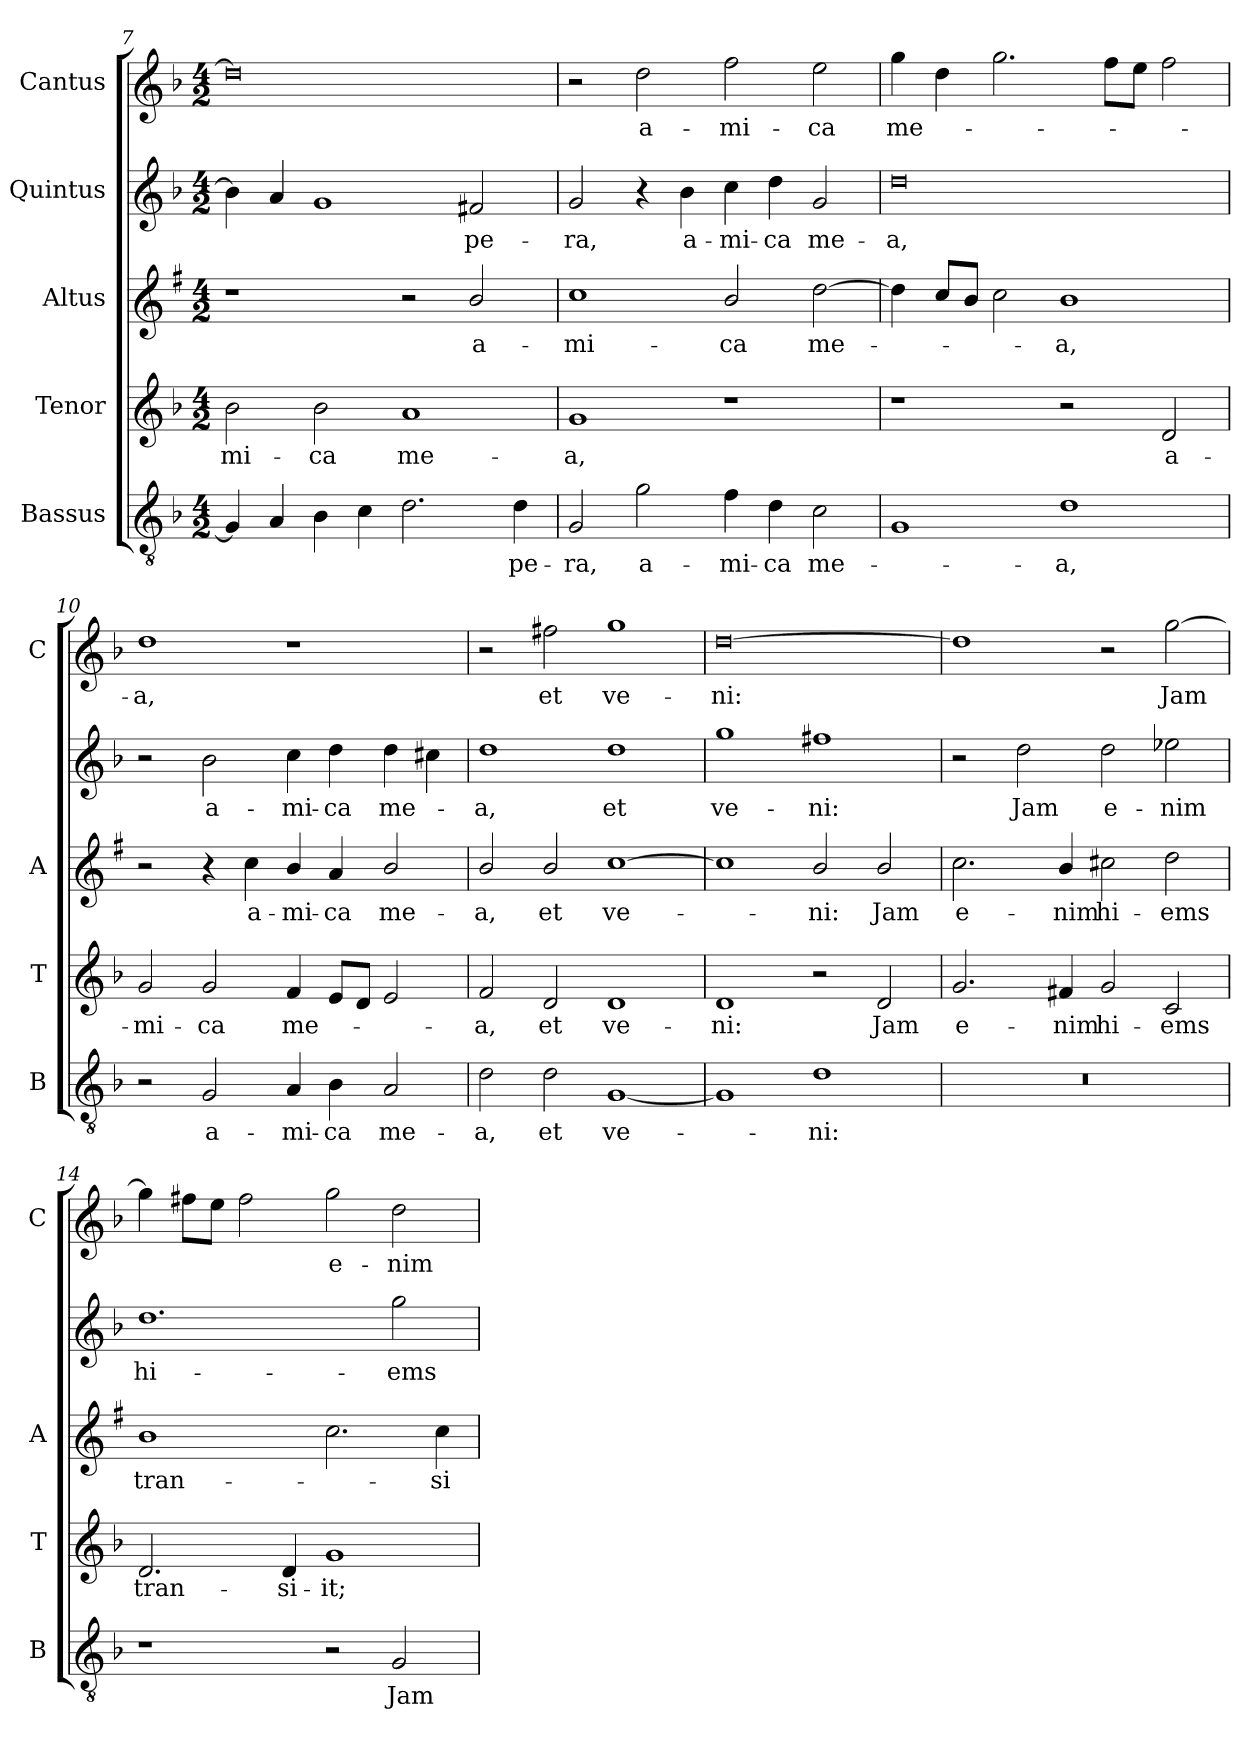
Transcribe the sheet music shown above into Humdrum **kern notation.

**kern	**text	**kern	**text	**kern	**text	**kern	**text	**kern	**text
*part5	*part5	*part4	*part4	*part3	*part3	*part2	*part2	*part1	*part1
*staff5	*staff5	*staff4	*staff4	*staff3	*staff3	*staff2	*staff2	*staff1	*staff1
*I"Bassus	*	*I"Tenor	*	*I"Altus	*	*I"Quintus	*	*I"Cantus	*
*I'B	*	*I'T	*	*I'A	*	*	*	*I'C	*
*clefGv2	*	*clefG2	*	*clefG2	*	*clefG2	*	*clefG2	*
*	*	*	*	*ITrd1c2	*	*	*	*	*
*k[b-]	*	*k[b-]	*	*k[b-]	*	*k[b-]	*	*k[b-]	*
*F:	*	*F:	*	*F:	*	*F:	*	*F:	*
*M4/2	*	*M4/2	*	*M4/2	*	*M4/2	*	*M4/2	*
=7	=7	=7	=7	=7	=7	=7	=7	=7	=7
!	!	!	!LO:LY:b	!	!	!	!	!	!
4G/]	.	2b-\	-mi-	1r	.	4b-\]	.	0dd]	.
4A/	.	.	.	.	.	4a/	.	.	.
!	!	!	!LO:LY:b	!	!	!	!	!	!
4B-\	.	2b-\	-ca	.	.	1g	.	.	.
4c\	.	.	.	.	.	.	.	.	.
!	!	!	!LO:LY:b	!	!	!	!	!	!
2.d\	.	1a	me-	2r	.	.	.	.	.
!	!	!	!	!	!LO:LY:b	!	!LO:LY:b	!	!
.	.	.	.	2a/	a-	2f#X/	-pe-	.	.
!	!LO:LY:b	!	!	!	!	!	!	!	!
4d\	-pe-	.	.	.	.	.	.	.	.
!!LO:LB:g=z
=8	=8	=8	=8	=8	=8	=8	=8	=8	=8
!	!LO:LY:b	!	!LO:LY:b	!	!LO:LY:b	!	!LO:LY:b	!	!
2G/	-ra,	1g	-a,	1b-	-mi-	2g/	-ra,	2r	.
!	!LO:LY:b	!	!	!	!	!	!	!	!LO:LY:b
2g\	a-	.	.	.	.	4r	.	2dd\	a-
!	!	!	!	!	!	!	!LO:LY:b	!	!
.	.	.	.	.	.	4b-\	a-	.	.
!	!LO:LY:b	!	!	!	!LO:LY:b	!	!LO:LY:b	!	!LO:LY:b
4f\	-mi-	1r	.	2a/	-ca	4cc\	-mi-	2ff\	-mi-
!	!LO:LY:b	!	!	!	!	!	!LO:LY:b	!	!
4d\	-ca	.	.	.	.	4dd\	-ca	.	.
!	!LO:LY:b	!	!	!	!LO:LY:b	!	!LO:LY:b	!	!LO:LY:b
2c\	me-	.	.	[2cc\	me-	2g/	me-	2ee\	-ca
=9	=9	=9	=9	=9	=9	=9	=9	=9	=9
!	!	!	!	!	!	!	!LO:LY:b	!	!LO:LY:b
1G	.	1r	.	4cc\]	.	0dd	-a,	4gg\	me-
.	.	.	.	8b-/L	.	.	.	4dd\	.
.	.	.	.	8a/J	.	.	.	.	.
.	.	.	.	2b-\	.	.	.	2.gg\	.
!	!LO:LY:b	!	!	!	!LO:LY:b	!	!	!	!
1d	-a,	2r	.	1a	-a,	.	.	.	.
.	.	.	.	.	.	.	.	8ff\L	.
.	.	.	.	.	.	.	.	8ee\J	.
!	!	!	!LO:LY:b	!	!	!	!	!	!
.	.	2d/	a-	.	.	.	.	2ff\	.
=10	=10	=10	=10	=10	=10	=10	=10	=10	=10
!	!	!	!LO:LY:b	!	!	!	!	!	!LO:LY:b
2r	.	2g/	-mi-	2r	.	2r	.	1dd	-a,
!	!LO:LY:b	!	!LO:LY:b	!	!	!	!LO:LY:b	!	!
2G/	a-	2g/	-ca	4r	.	2b-\	a-	.	.
!	!	!	!	!	!LO:LY:b	!	!	!	!
.	.	.	.	4b-\	a-	.	.	.	.
!	!LO:LY:b	!	!LO:LY:b	!	!LO:LY:b	!	!LO:LY:b	!	!
4A/	-mi-	4f/	me-	4a/	-mi-	4cc\	-mi-	1r	.
!	!LO:LY:b	!	!	!	!LO:LY:b	!	!LO:LY:b	!	!
4B-\	-ca	8e/L	.	4g/	-ca	4dd\	-ca	.	.
.	.	8d/J	.	.	.	.	.	.	.
!	!LO:LY:b	!	!	!	!LO:LY:b	!	!LO:LY:b	!	!
2A/	me-	2e/	.	2a/	me-	4dd\	me-	.	.
.	.	.	.	.	.	4cc#X\	.	.	.
=11	=11	=11	=11	=11	=11	=11	=11	=11	=11
!	!LO:LY:b	!	!LO:LY:b	!	!LO:LY:b	!	!LO:LY:b	!	!
2d\	-a,	2f/	-a,	2a/	-a,	1dd	-a,	2r	.
!	!LO:LY:b	!	!LO:LY:b	!	!LO:LY:b	!	!	!	!LO:LY:b
2d\	et	2d/	et	2a/	et	.	.	2ff#X\	et
!	!LO:LY:b	!	!LO:LY:b	!	!LO:LY:b	!	!LO:LY:b	!	!LO:LY:b
[1G	ve-	1d	ve-	[1b-	ve-	1dd	et	1gg	ve-
!!LO:PB:g=z
=12	=12	=12	=12	=12	=12	=12	=12	=12	=12
!	!	!	!LO:LY:b	!	!	!	!LO:LY:b	!	!LO:LY:b
1G]	.	1d	-ni:	1b-]	.	1gg	ve-	[0dd	-ni:
!	!LO:LY:b	!	!	!	!LO:LY:b	!	!LO:LY:b	!	!
1d	-ni:	2r	.	2a/	-ni:	1ff#X	-ni:	.	.
!	!	!	!LO:LY:b	!	!LO:LY:b	!	!	!	!
.	.	2d/	Jam	2a/	Jam	.	.	.	.
=13	=13	=13	=13	=13	=13	=13	=13	=13	=13
!	!	!	!LO:LY:b	!	!LO:LY:b	!	!	!	!
0r	.	2.g/	e-	2.b-\	e-	2r	.	1dd]	.
!	!	!	!	!	!	!	!LO:LY:b	!	!
.	.	.	.	.	.	2dd\	Jam	.	.
!	!	!	!LO:LY:b	!	!LO:LY:b	!	!	!	!
.	.	4f#X/	-nim	4a/	-nim	.	.	.	.
!	!	!	!LO:LY:b	!	!LO:LY:b	!	!LO:LY:b	!	!
.	.	2g/	hi-	2bn\	hi-	2dd\	e-	2r	.
!	!	!	!LO:LY:b	!	!LO:LY:b	!	!LO:LY:b	!	!LO:LY:b
.	.	2c/	-ems	2cc\	-ems	2ee-X\	-nim	[2gg\	Jam
=14	=14	=14	=14	=14	=14	=14	=14	=14	=14
!	!	!	!LO:LY:b	!	!LO:LY:b	!	!LO:LY:b	!	!
1r	.	2.d/	tran-	1a	tran-	1.dd	hi-	4gg\]	.
.	.	.	.	.	.	.	.	8ff#X\L	.
.	.	.	.	.	.	.	.	8ee\J	.
.	.	.	.	.	.	.	.	2ff#\	.
!	!	!	!LO:LY:b	!	!	!	!	!	!
.	.	4d/	-si-	.	.	.	.	.	.
!	!	!	!LO:LY:b	!	!	!	!	!	!LO:LY:b
2r	.	1g	-it;	2.b-\	.	.	.	2gg\	e-
!	!LO:LY:b	!	!	!	!	!	!LO:LY:b	!	!LO:LY:b
2G/	Jam	.	.	.	.	2gg\	-ems	2dd\	-nim
!	!	!	!	!	!LO:LY:b	!	!	!	!
.	.	.	.	4b-\	-si-	.	.	.	.
=	=	=	=	=	=	=	=	=	=
*-	*-	*-	*-	*-	*-	*-	*-	*-	*-
